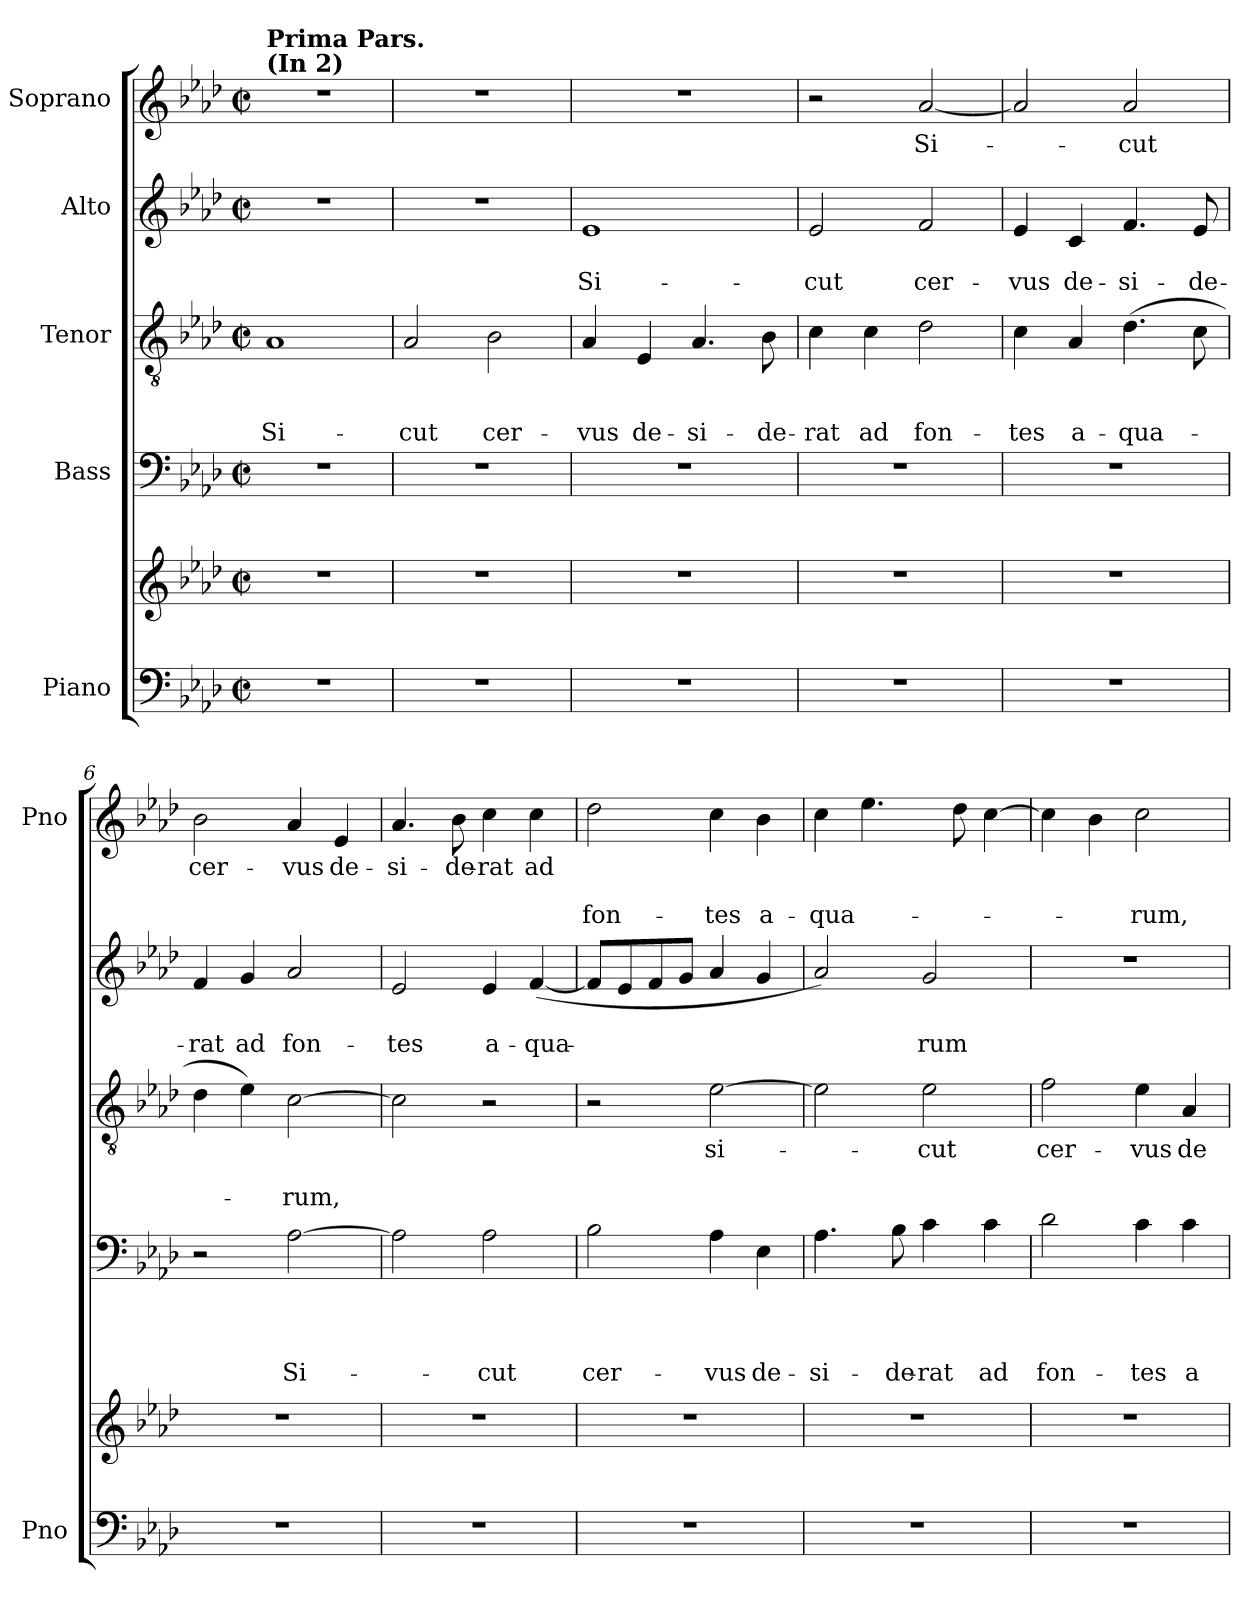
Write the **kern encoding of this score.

**kern	**kern	**kern	**text	**text	**text	**text	**kern	**text	**text	**text	**kern	**text	**text	**kern	**text	**text	**text
*part5	*part5	*part4	*part4	*part4	*part4	*part4	*part3	*part3	*part3	*part3	*part2	*part2	*part2	*part1	*part1	*part1	*part1
*staff6	*staff5	*staff4	*staff4	*staff4	*staff4	*staff4	*staff3	*staff3	*staff3	*staff3	*staff2	*staff2	*staff2	*staff1	*staff1	*staff1	*staff1
*I"Piano	*	*I"Bass	*	*	*	*	*I"Tenor	*	*	*	*I"Alto	*	*	*I"Soprano	*	*	*
*I'Pno	*	*	*	*	*	*	*	*	*	*	*	*	*	*I'Pno	*	*	*
*clefF4	*clefG2	*clefF4	*	*	*	*	*clefGv2	*	*	*	*clefG2	*	*	*clefG2	*	*	*
*k[b-e-a-d-]	*k[b-e-a-d-]	*k[b-e-a-d-]	*	*	*	*	*k[b-e-a-d-]	*	*	*	*k[b-e-a-d-]	*	*	*k[b-e-a-d-]	*	*	*
*A-:	*A-:	*A-:	*	*	*	*	*A-:	*	*	*	*A-:	*	*	*A-:	*	*	*
*M2/2	*M2/2	*M2/2	*	*	*	*	*M2/2	*	*	*	*M2/2	*	*	*M2/2	*	*	*
*met(c|)	*met(c|)	*met(c|)	*	*	*	*	*met(c|)	*	*	*	*met(c|)	*	*	*met(c|)	*	*	*
=1	=1	=1	=1	=1	=1	=1	=1	=1	=1	=1	=1	=1	=1	=1	=1	=1	=1
!	!	!	!	!	!	!	!	!	!	!	!	!	!	!LO:TX:a:B:t=(In 2)	!	!	!
!	!	!	!	!	!	!	!	!	!	!	!	!	!	!LO:TX:a:B:t=Prima Pars.	!	!	!
1r	1r	1r	.	.	.	.	1A-	.	.	Si-	1r	.	.	1r	.	.	.
=2	=2	=2	=2	=2	=2	=2	=2	=2	=2	=2	=2	=2	=2	=2	=2	=2	=2
1r	1r	1r	.	.	.	.	2A-/	.	.	-cut	1r	.	.	1r	.	.	.
.	.	.	.	.	.	.	2B-\	.	.	cer-	.	.	.	.	.	.	.
=3	=3	=3	=3	=3	=3	=3	=3	=3	=3	=3	=3	=3	=3	=3	=3	=3	=3
1r	1r	1r	.	.	.	.	4A-/	.	.	-vus	1e-	.	Si-	1r	.	.	.
.	.	.	.	.	.	.	4E-/	.	.	de-	.	.	.	.	.	.	.
.	.	.	.	.	.	.	4.A-/	.	.	-si-	.	.	.	.	.	.	.
.	.	.	.	.	.	.	8B-\	.	.	-de-	.	.	.	.	.	.	.
=4	=4	=4	=4	=4	=4	=4	=4	=4	=4	=4	=4	=4	=4	=4	=4	=4	=4
1r	1r	1r	.	.	.	.	4c\	.	.	-rat	2e-/	.	-cut	2r	.	.	.
.	.	.	.	.	.	.	4c\	.	.	ad	.	.	.	.	.	.	.
.	.	.	.	.	.	.	2d-\	.	.	fon-	2f/	.	cer-	[2a-/	Si-	.	.
=5	=5	=5	=5	=5	=5	=5	=5	=5	=5	=5	=5	=5	=5	=5	=5	=5	=5
1r	1r	1r	.	.	.	.	4c\	.	.	-tes	4e-/	.	-vus	2a-/]	.	.	.
.	.	.	.	.	.	.	4A-/	.	.	a-	4c/	.	de-	.	.	.	.
.	.	.	.	.	.	.	(4.d-\	.	.	-qua-	4.f/	.	-si-	2a-/	-cut	.	.
.	.	.	.	.	.	.	8c\	.	.	.	8e-/	.	-de-	.	.	.	.
=6	=6	=6	=6	=6	=6	=6	=6	=6	=6	=6	=6	=6	=6	=6	=6	=6	=6
1r	1r	2r	.	.	.	.	4d-\	.	.	.	4f/	.	-rat	2b-\	cer-	.	.
.	.	.	.	.	.	.	4e-\)	.	.	.	4g/	.	ad	.	.	.	.
.	.	[2A-\	.	.	.	Si-	[2c\	.	.	-rum,	2a-/	.	fon-	4a-/	-vus	.	.
.	.	.	.	.	.	.	.	.	.	.	.	.	.	4e-/	de-	.	.
!!LO:LB:g=z
=7	=7	=7	=7	=7	=7	=7	=7	=7	=7	=7	=7	=7	=7	=7	=7	=7	=7
1r	1r	2A-\]	.	.	.	.	2c\]	.	.	.	2e-/	.	-tes	4.a-/	-si-	.	.
.	.	.	.	.	.	.	.	.	.	.	.	.	.	8b-\	-de-	.	.
.	.	2A-\	.	.	.	-cut	2r	.	.	.	4e-/	.	a-	4cc\	-rat	.	.
.	.	.	.	.	.	.	.	.	.	.	([4f/	.	-qua-	4cc\	ad	.	.
=8	=8	=8	=8	=8	=8	=8	=8	=8	=8	=8	=8	=8	=8	=8	=8	=8	=8
1r	1r	2B-\	.	.	.	cer-	2r	.	.	.	8f/L]	.	-­	2dd-\	.	.	fon-
.	.	.	.	.	.	.	.	.	.	.	8e-/	.	.	.	.	.	.
.	.	.	.	.	.	.	.	.	.	.	8f/	.	.	.	.	.	.
.	.	.	.	.	.	.	.	.	.	.	8g/J	.	­	.	.	.	.
.	.	4A-\	.	.	.	-vus	[2e-\	si-	.	.	4a-/	.	.	4cc\	.	.	-tes
.	.	4E-\	.	.	.	de-	.	.	.	.	4g/	.	.	4b-\	.	.	a-
=9	=9	=9	=9	=9	=9	=9	=9	=9	=9	=9	=9	=9	=9	=9	=9	=9	=9
1r	1r	4.A-\	.	.	.	-si-	2e-\]	.	.	.	2a-/)	.	.	4cc\	.	.	-qua-
.	.	.	.	.	.	.	.	.	.	.	.	.	.	4.ee-\	.	.	.
.	.	8B-\	.	.	.	-de-	.	.	.	.	.	.	.	.	.	.	.
.	.	4c\	.	.	.	-rat	2e-\	-cut	.	.	2g/	.	rum	.	.	.	.
.	.	.	.	.	.	.	.	.	.	.	.	.	.	8dd-\	.	.	.
.	.	4c\	.	.	.	ad	.	.	.	.	.	.	.	[4cc\	.	.	.
=10	=10	=10	=10	=10	=10	=10	=10	=10	=10	=10	=10	=10	=10	=10	=10	=10	=10
1r	1r	2d-\	.	.	.	fon-	2f\	cer-	.	.	1r	.	.	4cc\]	.	.	.
.	.	.	.	.	.	.	.	.	.	.	.	.	.	4b-\	.	.	.
.	.	4c\	.	.	.	-tes	4e-\	-vus	.	.	.	.	.	2cc\	.	.	-rum,
.	.	4c\	.	.	.	a	4A-/	de-	.	.	.	.	.	.	.	.	.
=	=	=	=	=	=	=	=	=	=	=	=	=	=	=	=	=	=
*-	*-	*-	*-	*-	*-	*-	*-	*-	*-	*-	*-	*-	*-	*-	*-	*-	*-
